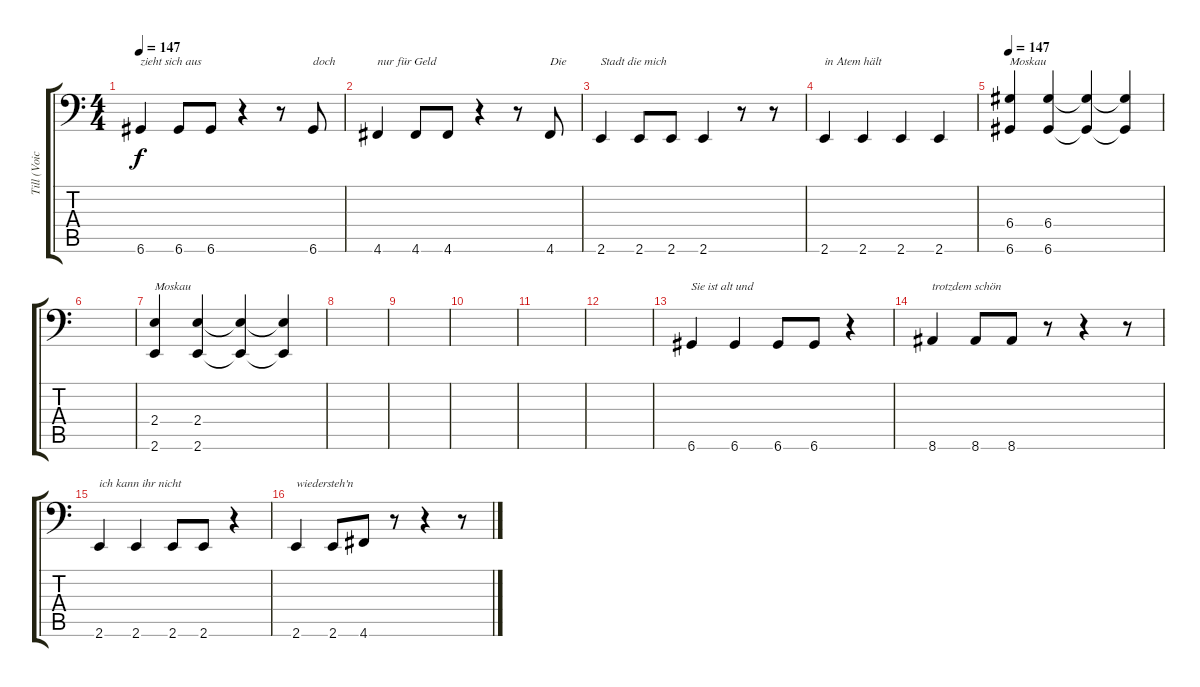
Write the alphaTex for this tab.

\track ("Till (Voice)" "Till (Voic") {instrument contrabass}
\staff {score tabs}
\tuning (E3 B2 G2 D2 A1 D1) {hide}
\ts (4 4)
\tempo 147
\clef f4
\ks c
6.6.4{txt "zieht sich aus" dy f} 6.6.8 6.6.8 r.4 r.8 6.6.8{txt "doch"} |
4.6.4{txt "nur für Geld"} 4.6.8 4.6.8 r.4 r.8 4.6.8{txt "Die"} |
2.6.4{txt "Stadt die mich"} 2.6.8 2.6.8 2.6.4 r.8 r.8 |
2.6.4{txt "in Atem hält"} 2.6.4 2.6.4 2.6.4 |
\tempo 147
(6.4 6.6).4{txt "Moskau" volume 16} (6.4 6.6).4 (6.4{t} 6.6{t}).4 (6.4{t} 6.6{t}).4 |
|
(2.4 2.6).4{txt "Moskau" volume 16} (2.4 2.6).4 (2.4{t} 2.6{t}).4 (2.4{t} 2.6{t}).4 |
|
|
|
|
|
6.6.4{txt "Sie ist alt und"} 6.6.4 6.6.8 6.6.8 r.4 |
8.6.4{txt "trotzdem schön"} 8.6.8 8.6.8 r.8 r.4 r.8 |
2.6.4{txt "ich kann ihr nicht"} 2.6.4 2.6.8 2.6.8 r.4 |
2.6.4{txt "wiedersteh'n"} 2.6.8 4.6.8 r.8 r.4 r.8
